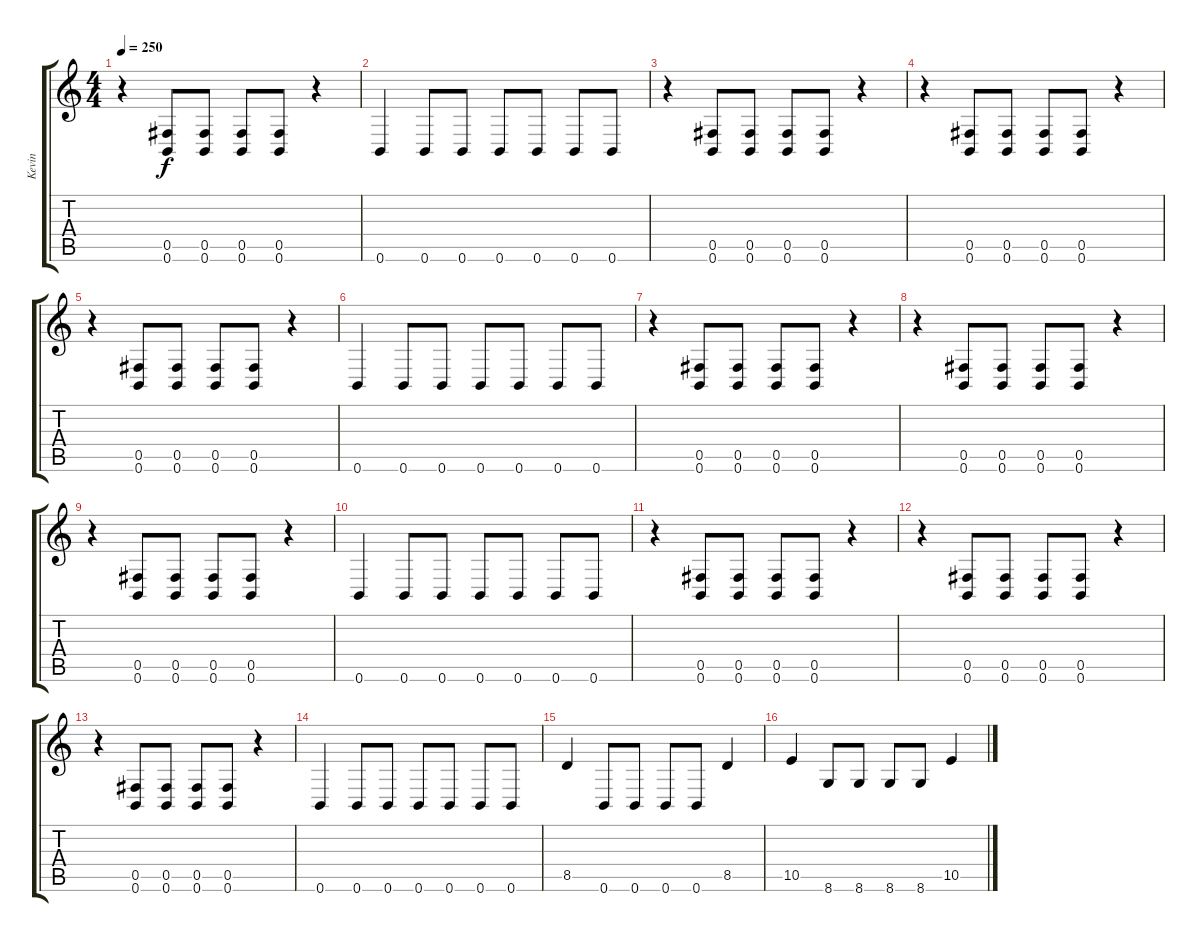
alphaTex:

\track ("Kevin" "Kevin") {instrument distortionguitar}
\staff {score tabs}
\tuning (Db4 Ab3 E3 B2 Gb2 B1) {hide}
\ts (4 4)
\tempo 250
\clef g2
\ks c
r.4{dy f} (0.5 0.6).8 (0.5 0.6).8 (0.5 0.6).8 (0.5 0.6).8 r.4 |
0.6.4 0.6.8 0.6.8 0.6.8 0.6.8 0.6.8 0.6.8 |
r.4 (0.5 0.6).8 (0.5 0.6).8 (0.5 0.6).8 (0.5 0.6).8 r.4 |
r.4 (0.5 0.6).8 (0.5 0.6).8 (0.5 0.6).8 (0.5 0.6).8 r.4 |
r.4 (0.5 0.6).8 (0.5 0.6).8 (0.5 0.6).8 (0.5 0.6).8 r.4 |
0.6.4 0.6.8 0.6.8 0.6.8 0.6.8 0.6.8 0.6.8 |
r.4 (0.5 0.6).8 (0.5 0.6).8 (0.5 0.6).8 (0.5 0.6).8 r.4 |
r.4 (0.5 0.6).8 (0.5 0.6).8 (0.5 0.6).8 (0.5 0.6).8 r.4 |
r.4 (0.5 0.6).8 (0.5 0.6).8 (0.5 0.6).8 (0.5 0.6).8 r.4 |
0.6.4 0.6.8 0.6.8 0.6.8 0.6.8 0.6.8 0.6.8 |
r.4 (0.5 0.6).8 (0.5 0.6).8 (0.5 0.6).8 (0.5 0.6).8 r.4 |
r.4 (0.5 0.6).8 (0.5 0.6).8 (0.5 0.6).8 (0.5 0.6).8 r.4 |
r.4 (0.5 0.6).8 (0.5 0.6).8 (0.5 0.6).8 (0.5 0.6).8 r.4 |
0.6.4 0.6.8 0.6.8 0.6.8 0.6.8 0.6.8 0.6.8 |
8.5.4 0.6.8 0.6.8 0.6.8 0.6.8 8.5.4 |
10.5.4 8.6.8 8.6.8 8.6.8 8.6.8 10.5.4
